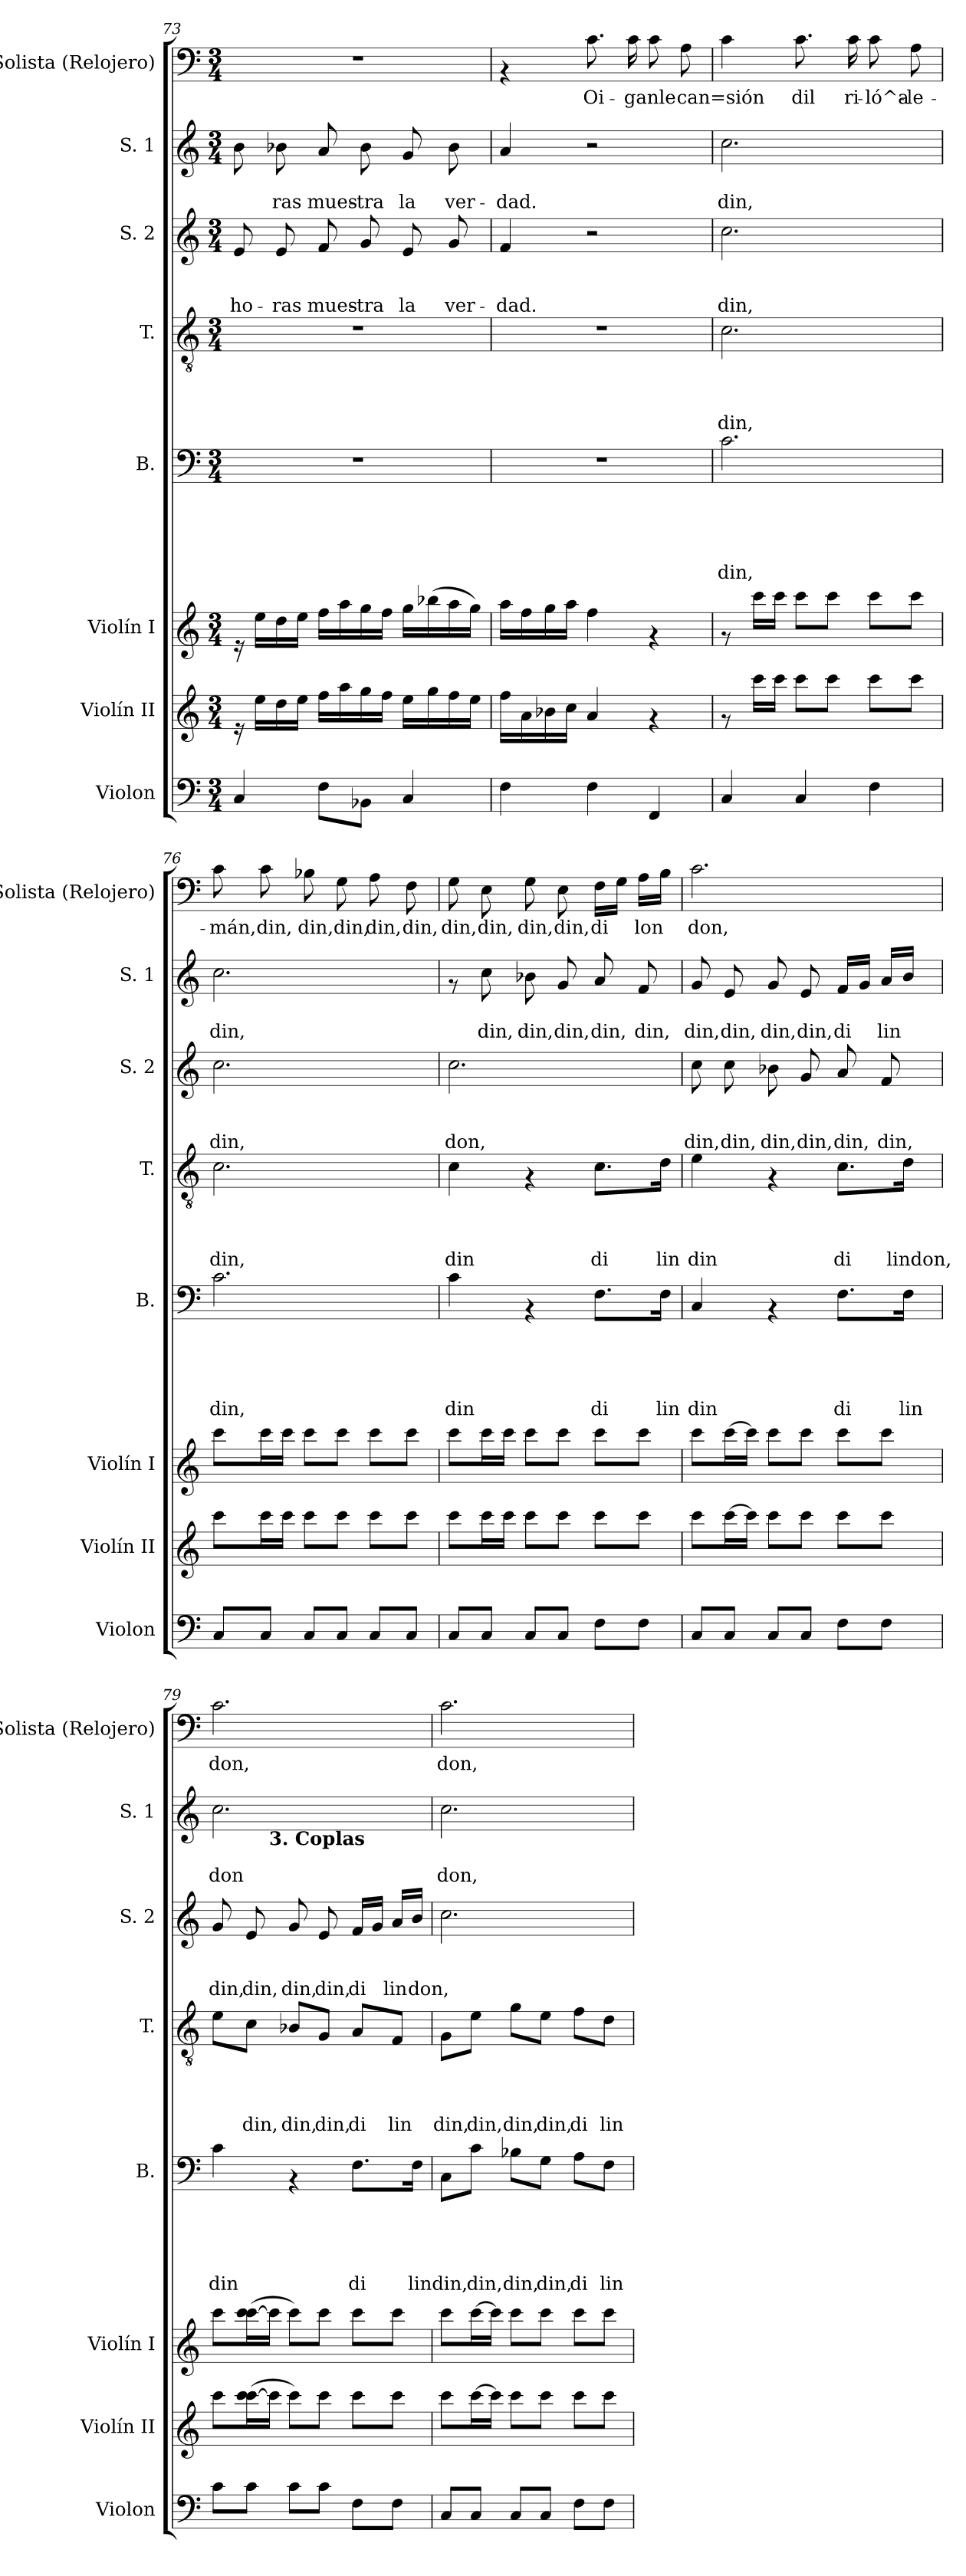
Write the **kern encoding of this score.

**kern	**kern	**kern	**kern	**text	**text	**text	**text	**text	**kern	**text	**text	**text	**text	**kern	**text	**text	**text	**kern	**text	**text	**kern	**text
*part8	*part7	*part6	*part5	*part5	*part5	*part5	*part5	*part5	*part4	*part4	*part4	*part4	*part4	*part3	*part3	*part3	*part3	*part2	*part2	*part2	*part1	*part1
*staff8	*staff7	*staff6	*staff5	*staff5	*staff5	*staff5	*staff5	*staff5	*staff4	*staff4	*staff4	*staff4	*staff4	*staff3	*staff3	*staff3	*staff3	*staff2	*staff2	*staff2	*staff1	*staff1
*I"Violon	*I"Violín II	*I"Violín I	*I"B.	*	*	*	*	*	*I"T.	*	*	*	*	*I"S. 2	*	*	*	*I"S. 1	*	*	*I"Solista (Relojero)	*
*I'Violon	*I'Violín II	*I'Violín I	*I'B.	*	*	*	*	*	*I'T.	*	*	*	*	*I'S. 2	*	*	*	*I'S. 1	*	*	*I'Solista (Relojero)	*
*clefF4	*clefG2	*clefG2	*clefF4	*	*	*	*	*	*clefGv2	*	*	*	*	*clefG2	*	*	*	*clefG2	*	*	*clefF4	*
*k[]	*k[]	*k[]	*k[]	*	*	*	*	*	*k[]	*	*	*	*	*k[]	*	*	*	*k[]	*	*	*k[]	*
*C:	*C:	*C:	*C:	*	*	*	*	*	*C:	*	*	*	*	*C:	*	*	*	*C:	*	*	*C:	*
*M3/4	*M3/4	*M3/4	*M3/4	*	*	*	*	*	*M3/4	*	*	*	*	*M3/4	*	*	*	*M3/4	*	*	*M3/4	*
=73	=73	=73	=73	=73	=73	=73	=73	=73	=73	=73	=73	=73	=73	=73	=73	=73	=73	=73	=73	=73	=73	=73
!	!	!	!	!	!	!	!	!	!	!	!	!	!	!	!	!	!LO:LY:b	!	!	!	!	!
4C/	16re	16re	2.r	.	.	.	.	.	2.r	.	.	.	.	8e/	.	.	ho-	8b\	.	.	2.r	.
.	16ee\LL	16ee\LL	.	.	.	.	.	.	.	.	.	.	.	.	.	.	.	.	.	.	.	.
!	!	!	!	!	!	!	!	!	!	!	!	!	!	!	!	!	!LO:LY:b	!	!	!LO:LY:b	!	!
.	16dd\	16dd\	.	.	.	.	.	.	.	.	.	.	.	8e/	.	.	-ras	8b-X\	.	-ras	.	.
.	16ee\JJ	16ee\JJ	.	.	.	.	.	.	.	.	.	.	.	.	.	.	.	.	.	.	.	.
!	!	!	!	!	!	!	!	!	!	!	!	!	!	!	!	!	!LO:LY:b	!	!	!LO:LY:b	!	!
8F\L	16ff\LL	16ff\LL	.	.	.	.	.	.	.	.	.	.	.	8f/	.	.	mues-	8a/	.	mues-	.	.
.	16aa\	16aa\	.	.	.	.	.	.	.	.	.	.	.	.	.	.	.	.	.	.	.	.
!	!	!	!	!	!	!	!	!	!	!	!	!	!	!	!	!	!LO:LY:b	!	!	!LO:LY:b	!	!
8BB-X\J	16gg\	16gg\	.	.	.	.	.	.	.	.	.	.	.	8g/	.	.	-tra	8b-\	.	-tra	.	.
.	16ff\JJ	16ff\JJ	.	.	.	.	.	.	.	.	.	.	.	.	.	.	.	.	.	.	.	.
!	!	!	!	!	!	!	!	!	!	!	!	!	!	!	!	!	!LO:LY:b	!	!	!LO:LY:b	!	!
4C/	16ee\LL	16gg\LL	.	.	.	.	.	.	.	.	.	.	.	8e/	.	.	la	8g/	.	la	.	.
.	16gg\	(<16bb-X\	.	.	.	.	.	.	.	.	.	.	.	.	.	.	.	.	.	.	.	.
!	!	!	!	!	!	!	!	!	!	!	!	!	!	!	!	!	!LO:LY:b	!	!	!LO:LY:b	!	!
.	16ff\	16aa\	.	.	.	.	.	.	.	.	.	.	.	8g/	.	.	ver-	8b-\	.	ver-	.	.
.	16ee\JJ	16gg\JJ)	.	.	.	.	.	.	.	.	.	.	.	.	.	.	.	.	.	.	.	.
!!LO:LB:g=z
=74	=74	=74	=74	=74	=74	=74	=74	=74	=74	=74	=74	=74	=74	=74	=74	=74	=74	=74	=74	=74	=74	=74
!	!	!	!	!	!	!	!	!	!	!	!	!	!	!	!	!	!LO:LY:b	!	!	!LO:LY:b	!	!
4F\	16ff\LL	16aa\LL	2.r	.	.	.	.	.	2.r	.	.	.	.	4f/	.	.	-dad.	4a/	.	-dad.	4rAA	.
.	16a\	16ff\	.	.	.	.	.	.	.	.	.	.	.	.	.	.	.	.	.	.	.	.
.	16b-X\	16gg\	.	.	.	.	.	.	.	.	.	.	.	.	.	.	.	.	.	.	.	.
.	16cc\JJ	16aa\JJ	.	.	.	.	.	.	.	.	.	.	.	.	.	.	.	.	.	.	.	.
!	!	!	!	!	!	!	!	!	!	!	!	!	!	!	!	!	!	!	!	!	!	!LO:LY:b
4F\	4a/	4ff\	.	.	.	.	.	.	.	.	.	.	.	2r	.	.	.	2r	.	.	8.c\	Oi-
!	!	!	!	!	!	!	!	!	!	!	!	!	!	!	!	!	!	!	!	!	!	!LO:LY:b
.	.	.	.	.	.	.	.	.	.	.	.	.	.	.	.	.	.	.	.	.	16c\	-ganle
4FF/	4rf	4rf	.	.	.	.	.	.	.	.	.	.	.	.	.	.	.	.	.	.	8c\	.
!	!	!	!	!	!	!	!	!	!	!	!	!	!	!	!	!	!	!	!	!	!	!LO:LY:b
.	.	.	.	.	.	.	.	.	.	.	.	.	.	.	.	.	.	.	.	.	8A\	can=sión
=75	=75	=75	=75	=75	=75	=75	=75	=75	=75	=75	=75	=75	=75	=75	=75	=75	=75	=75	=75	=75	=75	=75
!	!	!	!	!	!	!	!	!LO:LY:b	!	!	!	!	!LO:LY:b	!	!	!	!LO:LY:b	!	!	!LO:LY:b	!	!
4C/	8rf	8rf	2.c\	.	.	.	.	din,	2.c\	.	.	.	din,	2.cc\	.	.	din,	2.cc\	.	din,	4c\	.
.	16ccc\LL	16ccc\LL	.	.	.	.	.	.	.	.	.	.	.	.	.	.	.	.	.	.	.	.
.	16ccc\JJ	16ccc\JJ	.	.	.	.	.	.	.	.	.	.	.	.	.	.	.	.	.	.	.	.
!	!	!	!	!	!	!	!	!	!	!	!	!	!	!	!	!	!	!	!	!	!	!LO:LY:b
4C/	8ccc\L	8ccc\L	.	.	.	.	.	.	.	.	.	.	.	.	.	.	.	.	.	.	8.c\	dil
.	8ccc\J	8ccc\J	.	.	.	.	.	.	.	.	.	.	.	.	.	.	.	.	.	.	.	.
!	!	!	!	!	!	!	!	!	!	!	!	!	!	!	!	!	!	!	!	!	!	!LO:LY:b
.	.	.	.	.	.	.	.	.	.	.	.	.	.	.	.	.	.	.	.	.	16c\	ri-
!	!	!	!	!	!	!	!	!	!	!	!	!	!	!	!	!	!	!	!	!	!	!LO:LY:b
4F\	8ccc\L	8ccc\L	.	.	.	.	.	.	.	.	.	.	.	.	.	.	.	.	.	.	8c\	-ló^a-
!	!	!	!	!	!	!	!	!	!	!	!	!	!	!	!	!	!	!	!	!	!	!LO:LY:b
.	8ccc\J	8ccc\J	.	.	.	.	.	.	.	.	.	.	.	.	.	.	.	.	.	.	8A\	-le-
=76	=76	=76	=76	=76	=76	=76	=76	=76	=76	=76	=76	=76	=76	=76	=76	=76	=76	=76	=76	=76	=76	=76
!	!	!	!	!	!	!	!	!LO:LY:b	!	!	!	!	!LO:LY:b	!	!	!	!LO:LY:b	!	!	!LO:LY:b	!	!LO:LY:b
8C/L	8ccc\L	8ccc\L	2.c\	.	.	.	.	din,	2.c\	.	.	.	din,	2.cc\	.	.	din,	2.cc\	.	din,	8c\	-mán,
!	!	!	!	!	!	!	!	!	!	!	!	!	!	!	!	!	!	!	!	!	!	!LO:LY:b
8C/J	16ccc\L	16ccc\L	.	.	.	.	.	.	.	.	.	.	.	.	.	.	.	.	.	.	8c\	din,
.	16ccc\JJ	16ccc\JJ	.	.	.	.	.	.	.	.	.	.	.	.	.	.	.	.	.	.	.	.
!	!	!	!	!	!	!	!	!	!	!	!	!	!	!	!	!	!	!	!	!	!	!LO:LY:b
8C/L	8ccc\L	8ccc\L	.	.	.	.	.	.	.	.	.	.	.	.	.	.	.	.	.	.	8B-X\	din,din,
8C/J	8ccc\J	8ccc\J	.	.	.	.	.	.	.	.	.	.	.	.	.	.	.	.	.	.	8G\	.
!	!	!	!	!	!	!	!	!	!	!	!	!	!	!	!	!	!	!	!	!	!	!LO:LY:b
8C/L	8ccc\L	8ccc\L	.	.	.	.	.	.	.	.	.	.	.	.	.	.	.	.	.	.	8A\	din,
!	!	!	!	!	!	!	!	!	!	!	!	!	!	!	!	!	!	!	!	!	!	!LO:LY:b
8C/J	8ccc\J	8ccc\J	.	.	.	.	.	.	.	.	.	.	.	.	.	.	.	.	.	.	8F\	din,
=77	=77	=77	=77	=77	=77	=77	=77	=77	=77	=77	=77	=77	=77	=77	=77	=77	=77	=77	=77	=77	=77	=77
!	!	!	!	!	!	!	!	!LO:LY:b	!	!	!	!	!LO:LY:b	!	!	!	!LO:LY:b	!	!	!	!	!LO:LY:b
8C/L	8ccc\L	8ccc\L	4c\	.	.	.	.	din	4c\	.	.	.	din	2.cc\	.	.	don,	8rf	.	.	8G\	din,
!	!	!	!	!	!	!	!	!	!	!	!	!	!	!	!	!	!	!	!	!LO:LY:b	!	!LO:LY:b
8C/J	16ccc\L	16ccc\L	.	.	.	.	.	.	.	.	.	.	.	.	.	.	.	8cc\	.	din,	8E\	din,
.	16ccc\JJ	16ccc\JJ	.	.	.	.	.	.	.	.	.	.	.	.	.	.	.	.	.	.	.	.
!	!	!	!	!	!	!	!	!	!	!	!	!	!	!	!	!	!	!	!	!LO:LY:b	!	!LO:LY:b
8C/L	8ccc\L	8ccc\L	4rAA	.	.	.	.	.	4rF	.	.	.	.	.	.	.	.	8b-X\	.	din,	8G\	din,
!	!	!	!	!	!	!	!	!	!	!	!	!	!	!	!	!	!	!	!	!LO:LY:b	!	!LO:LY:b
8C/J	8ccc\J	8ccc\J	.	.	.	.	.	.	.	.	.	.	.	.	.	.	.	8g/	.	din,	8E\	din,
!	!	!	!	!	!	!	!	!LO:LY:b	!	!	!	!	!LO:LY:b	!	!	!	!	!	!	!LO:LY:b	!	!LO:LY:b
8F\L	8ccc\L	8ccc\L	8.F\L	.	.	.	.	di	8.c\L	.	.	.	di	.	.	.	.	8a/	.	din,	16F\LL	di
.	.	.	.	.	.	.	.	.	.	.	.	.	.	.	.	.	.	.	.	.	16G\JJ	.
!	!	!	!	!	!	!	!	!	!	!	!	!	!	!	!	!	!	!	!	!LO:LY:b	!	!LO:LY:b
8F\J	8ccc\J	8ccc\J	.	.	.	.	.	.	.	.	.	.	.	.	.	.	.	8f/	.	din,	16A\LL	lon
!	!	!	!	!	!	!	!	!LO:LY:b	!	!	!	!	!LO:LY:b	!	!	!	!	!	!	!	!	!
.	.	.	16F\Jk	.	.	.	.	lin	16d\Jk	.	.	.	lin	.	.	.	.	.	.	.	16B\JJ	.
!!LO:PB:g=z
=78	=78	=78	=78	=78	=78	=78	=78	=78	=78	=78	=78	=78	=78	=78	=78	=78	=78	=78	=78	=78	=78	=78
!	!	!	!	!	!	!	!	!LO:LY:b	!	!	!	!	!LO:LY:b	!	!	!	!LO:LY:b	!	!	!LO:LY:b	!	!LO:LY:b
8C/L	8ccc\L	8ccc\L	4C/	.	.	.	.	din	4e\	.	.	.	din	8cc\	.	.	din,	8g/	.	din,	2.c\	don,
!	!	!	!	!	!	!	!	!	!	!	!	!	!	!	!	!	!LO:LY:b	!	!	!LO:LY:b	!	!
8C/J	[>16ccc\L	[>16ccc\L	.	.	.	.	.	.	.	.	.	.	.	8cc\	.	.	din,	8e/	.	din,	.	.
.	16ccc\JJ]	16ccc\JJ]	.	.	.	.	.	.	.	.	.	.	.	.	.	.	.	.	.	.	.	.
!	!	!	!	!	!	!	!	!	!	!	!	!	!	!	!	!	!LO:LY:b	!	!	!LO:LY:b	!	!
8C/L	8ccc\L	8ccc\L	4rAA	.	.	.	.	.	4rF	.	.	.	.	8b-X\	.	.	din,	8g/	.	din,	.	.
!	!	!	!	!	!	!	!	!	!	!	!	!	!	!	!	!	!LO:LY:b	!	!	!LO:LY:b	!	!
8C/J	8ccc\J	8ccc\J	.	.	.	.	.	.	.	.	.	.	.	8g/	.	.	din,	8e/	.	din,	.	.
!	!	!	!	!	!	!	!	!LO:LY:b	!	!	!	!	!LO:LY:b	!	!	!	!LO:LY:b	!	!	!LO:LY:b	!	!
8F\L	8ccc\L	8ccc\L	8.F\L	.	.	.	.	di	8.c\L	.	.	.	di	8a/	.	.	din,	16f/LL	.	di	.	.
.	.	.	.	.	.	.	.	.	.	.	.	.	.	.	.	.	.	16g/JJ	.	.	.	.
!	!	!	!	!	!	!	!	!	!	!	!	!	!	!	!	!	!LO:LY:b	!	!	!LO:LY:b	!	!
8F\J	8ccc\J	8ccc\J	.	.	.	.	.	.	.	.	.	.	.	8f/	.	.	din,	16a/LL	.	lin	.	.
!	!	!	!	!	!	!	!	!LO:LY:b	!	!	!	!	!LO:LY:b	!	!	!	!	!	!	!	!	!
.	.	.	16F\Jk	.	.	.	.	lin	16d\Jk	.	.	.	lindon,	.	.	.	.	16b/JJ	.	.	.	.
=79	=79	=79	=79	=79	=79	=79	=79	=79	=79	=79	=79	=79	=79	=79	=79	=79	=79	=79	=79	=79	=79	=79
!	!	!	!	!	!	!	!	!LO:LY:b	!	!	!	!	!	!	!	!	!LO:LY:b	!	!	!LO:LY:b	!	!LO:LY:b
*	*	*	*	*	*	*	*	*	*	*	*	*	*	*	*	*	*	*^	*	*	*	*
8c\L	8ccc\L	8ccc\L	4c\	.	.	.	.	din	8e\L	.	.	.	.	8g/	.	.	din,	2.cc\	8.ryy	.	don	2.c\	don,
!	!	!	!	!	!	!	!	!	!	!	!	!	!LO:LY:b	!	!	!	!LO:LY:b	!	!	!	!	!	!
8c\J	(>16ccc\ [<16ccc\L	(>16ccc\ [<16ccc\L	.	.	.	.	.	.	8c\J	.	.	.	din,	8e/	.	.	din,	.	.	.	.	.	.
!	!	!	!	!	!	!	!	!	!	!	!	!	!	!	!	!	!	!	!LO:TX:b:B:t=3. Coplas	!	!	!	!
.	16ccc\JJ]	16ccc\JJ]	.	.	.	.	.	.	.	.	.	.	.	.	.	.	.	.	2ryy	.	.	.	.
!	!	!	!	!	!	!	!	!	!	!	!	!	!LO:LY:b	!	!	!	!LO:LY:b	!	!	!	!	!	!
8c\L	8ccc\L)	8ccc\L)	4rAA	.	.	.	.	.	8B-X/L	.	.	.	din,	8g/	.	.	din,	.	.	.	.	.	.
!	!	!	!	!	!	!	!	!	!	!	!	!	!LO:LY:b	!	!	!	!LO:LY:b	!	!	!	!	!	!
8c\J	8ccc\J	8ccc\J	.	.	.	.	.	.	8G/J	.	.	.	din,	8e/	.	.	din,	.	.	.	.	.	.
!	!	!	!	!	!	!	!	!LO:LY:b	!	!	!	!	!LO:LY:b	!	!	!	!LO:LY:b	!	!	!	!	!	!
8F\L	8ccc\L	8ccc\L	8.F\L	.	.	.	.	di	8A/L	.	.	.	di	16f/LL	.	.	di	.	.	.	.	.	.
.	.	.	.	.	.	.	.	.	.	.	.	.	.	16g/JJ	.	.	.	.	.	.	.	.	.
!	!	!	!	!	!	!	!	!	!	!	!	!	!LO:LY:b	!	!	!	!LO:LY:b	!	!	!	!	!	!
8F\J	8ccc\J	8ccc\J	.	.	.	.	.	.	8F/J	.	.	.	lin	16a/LL	.	.	lin	.	.	.	.	.	.
!	!	!	!	!	!	!	!	!LO:LY:b	!	!	!	!	!	!	!	!	!LO:LY:b	!	!	!	!	!	!
.	.	.	16F\Jk	.	.	.	.	lindin,	.	.	.	.	.	16b/JJ	.	.	don,	.	16ryy	.	.	.	.
=80	=80	=80	=80	=80	=80	=80	=80	=80	=80	=80	=80	=80	=80	=80	=80	=80	=80	=80	=80	=80	=80	=80	=80
!	!	!	!	!	!	!	!	!	!	!	!	!	!LO:LY:b	!	!	!	!	!	!	!	!LO:LY:b	!	!LO:LY:b
*	*	*	*	*	*	*	*	*	*	*	*	*	*	*	*	*	*	*v	*v	*	*	*	*
8C/L	8ccc\L	8ccc\L	8C\L	.	.	.	.	.	8G\L	.	.	.	din,	2.cc\	.	.	.	2.cc\	.	don,	2.c\	don,
!	!	!	!	!	!	!	!	!LO:LY:b	!	!	!	!	!LO:LY:b	!	!	!	!	!	!	!	!	!
8C/J	[>16ccc\L	[<16ccc\L	8c\J	.	.	.	.	din,	8e\J	.	.	.	din,	.	.	.	.	.	.	.	.	.
.	16ccc\JJ]	16ccc\JJ]	.	.	.	.	.	.	.	.	.	.	.	.	.	.	.	.	.	.	.	.
!	!	!	!	!	!	!	!	!LO:LY:b	!	!	!	!	!LO:LY:b	!	!	!	!	!	!	!	!	!
8C/L	8ccc\L	8ccc\L	8B-X\L	.	.	.	.	din,	8g\L	.	.	.	din,	.	.	.	.	.	.	.	.	.
!	!	!	!	!	!	!	!	!LO:LY:b	!	!	!	!	!LO:LY:b	!	!	!	!	!	!	!	!	!
8C/J	8ccc\J	8ccc\J	8G\J	.	.	.	.	din,	8e\J	.	.	.	din,	.	.	.	.	.	.	.	.	.
!	!	!	!	!	!	!	!	!LO:LY:b	!	!	!	!	!LO:LY:b	!	!	!	!	!	!	!	!	!
8F\L	8ccc\L	8ccc\L	8A\L	.	.	.	.	di	8f\L	.	.	.	di	.	.	.	.	.	.	.	.	.
!	!	!	!	!	!	!	!	!LO:LY:b	!	!	!	!	!LO:LY:b	!	!	!	!	!	!	!	!	!
8F\J	8ccc\J	8ccc\J	8F\J	.	.	.	.	lin	8d\J	.	.	.	lin	.	.	.	.	.	.	.	.	.
=	=	=	=	=	=	=	=	=	=	=	=	=	=	=	=	=	=	=	=	=	=	=
*-	*-	*-	*-	*-	*-	*-	*-	*-	*-	*-	*-	*-	*-	*-	*-	*-	*-	*-	*-	*-	*-	*-
